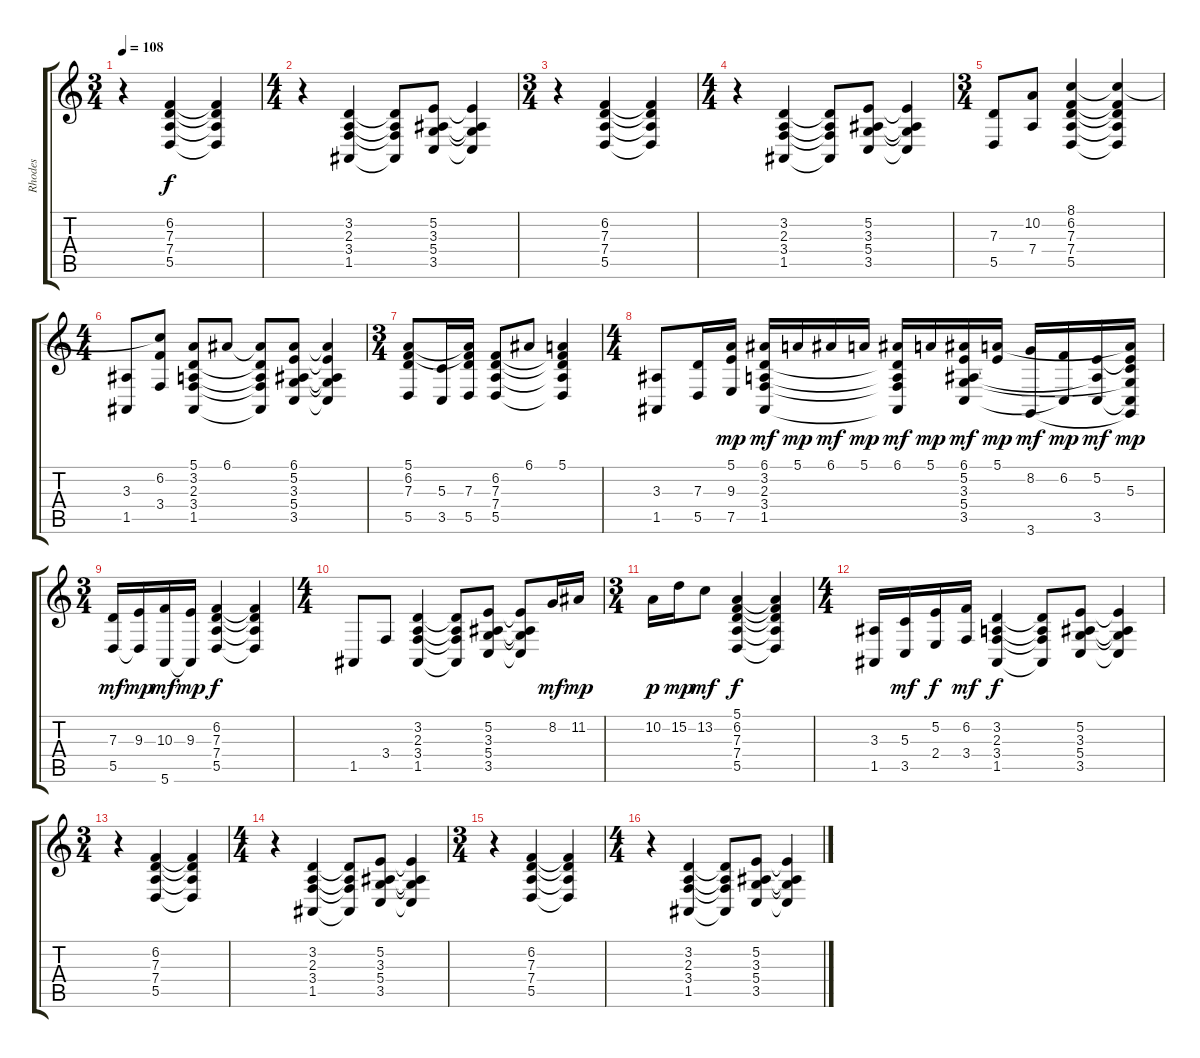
\track ("Rhodes" "Rhodes") {instrument electricpiano1}
\staff {score tabs}
\tuning (E4 B3 G3 D3 A2 E2) {hide}
\ts (3 4)
\tempo 108
\clef g2
\ks c
r.4{dy f instrument electricpiano1} (6.2 7.3 7.4 5.5).4 (6.2{t} 7.3{t} 7.4{t} 5.5{t}).4 |
\ts (4 4)
r.4 (3.2 2.3 3.4 1.5).4 (3.2{t} 2.3{t} 3.4{t} 1.5{t}).8 (5.2 3.3 5.4 3.5).8 (5.2{t} 3.3{t} 5.4{t} 3.5{t}).4 |
\ts (3 4)
r.4 (6.2 7.3 7.4 5.5).4 (6.2{t} 7.3{t} 7.4{t} 5.5{t}).4 |
\ts (4 4)
r.4 (3.2 2.3 3.4 1.5).4 (3.2{t} 2.3{t} 3.4{t} 1.5{t}).8 (5.2 3.3 5.4 3.5).8 (5.2{t} 3.3{t} 5.4{t} 3.5{t}).4 |
\ts (3 4)
(7.3 5.5).8 (10.2 7.4).8 (8.1 6.2 7.3 7.4 5.5).4 (8.1{t} 6.2{t} 7.3{t} 7.4{t} 5.5{t}).4 |
\ts (4 4)
(3.3 1.5).8 (8.1{t} 6.2 3.4).8 (5.1 3.2 2.3 3.4 1.5).8 6.1.8 (6.1{t} 3.2{t} 2.3{t} 3.4{t} 1.5{t}).8 (6.1 5.2 3.3 5.4 3.5).8 (6.1{t} 5.2{t} 3.3{t} 5.4{t} 3.5{t}).4 |
\ts (3 4)
(5.1 6.2 7.3 5.5).8 (5.3 3.5).16 (5.1{t} 6.2{t} 7.3 5.5).16 (6.2 7.3 7.4 5.5).8 6.1.8 (5.1 6.2{t} 7.3{t} 7.4{t} 5.5{t}).4 |
\ts (4 4)
(3.3 1.5).8 (7.3 5.5).16 (5.1 9.3 7.5).16{dy mp} (6.1 3.2 2.3 3.4 1.5).16{dy mf} 5.1.16{dy mp} 6.1.16{dy mf} 5.1.16{dy mp} (6.1 3.2{t} 2.3{t} 3.4{t} 1.5{t}).16{dy mf} 5.1.16{dy mp} (6.1 5.2 3.3 5.4 3.5).16{dy mf} (5.1 5.2{t}).16{dy mp} (8.2 3.6).16{dy mf} (6.2 3.5{t}).16{dy mp} (5.2 3.3{t} 3.5).16{dy mf} (5.1{t} 5.2{t} 5.3 5.4{t} 3.5{t} 3.6{t}).16{dy mp} |
\ts (3 4)
(7.3 5.5).16{dy mf} (9.3 5.5{t}).16{dy mp} (10.3 5.6).16{dy mf} (9.3 5.6{t}).16{dy mp} (6.2 7.3 7.4 5.5).4{dy f} (6.2{t} 7.3{t} 7.4{t} 5.5{t}).4 |
\ts (4 4)
1.5.8 3.4.8 (3.2 2.3 3.4 1.5).4 (3.2{t} 2.3{t} 3.4{t} 1.5{t}).8 (5.2 3.3 5.4 3.5).8 (5.2{t} 3.3{t} 5.4{t} 3.5{t}).8 8.2.16{dy mf} 11.2.16{dy mp} |
\ts (3 4)
10.2.16{dy p} 15.2.16{dy mp} 13.2.8{dy mf} (5.1 6.2 7.3 7.4 5.5).4{dy f} (5.1{t} 6.2{t} 7.3{t} 7.4{t} 5.5{t}).4 |
\ts (4 4)
(3.3 1.5).16 (5.3 3.5).16{dy mf} (5.2 2.4).16{dy f} (6.2 3.4).16{dy mf} (3.2 2.3 3.4 1.5).4{dy f} (3.2{t} 2.3{t} 3.4{t} 1.5{t}).8 (5.2 3.3 5.4 3.5).8 (5.2{t} 3.3{t} 5.4{t} 3.5{t}).4 |
\ts (3 4)
r.4 (6.2 7.3 7.4 5.5).4 (6.2{t} 7.3{t} 7.4{t} 5.5{t}).4 |
\ts (4 4)
r.4 (3.2 2.3 3.4 1.5).4 (3.2{t} 2.3{t} 3.4{t} 1.5{t}).8 (5.2 3.3 5.4 3.5).8 (5.2{t} 3.3{t} 5.4{t} 3.5{t}).4 |
\ts (3 4)
r.4 (6.2 7.3 7.4 5.5).4 (6.2{t} 7.3{t} 7.4{t} 5.5{t}).4 |
\ts (4 4)
r.4 (3.2 2.3 3.4 1.5).4 (3.2{t} 2.3{t} 3.4{t} 1.5{t}).8 (5.2 3.3 5.4 3.5).8 (5.2{t} 3.3{t} 5.4{t} 3.5{t}).4
